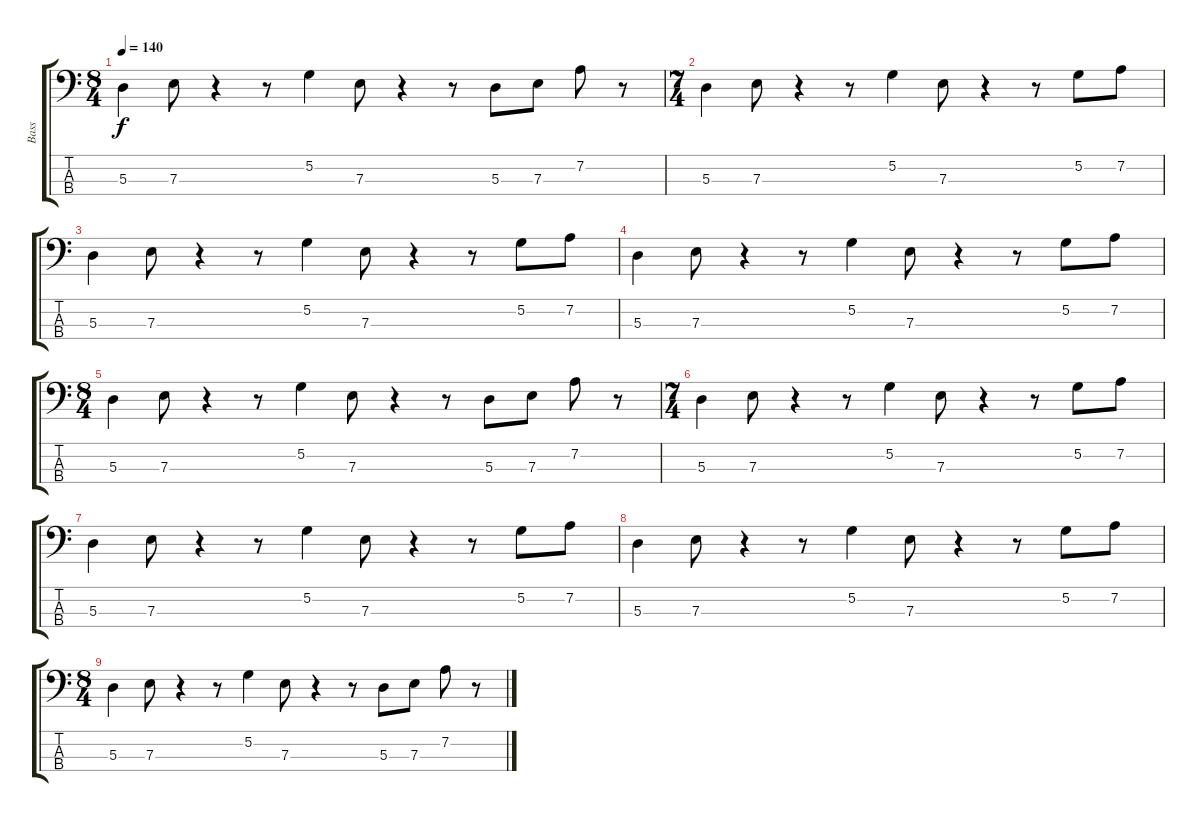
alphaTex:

\track ("Bass" "Bass") {instrument electricbassfinger}
\staff {score tabs}
\tuning (G2 D2 A1 E1) {hide}
\ts (8 4)
\tempo 140
\clef f4
\ks c
5.3.4{dy f} 7.3.8 r.4 r.8 5.2.4 7.3.8 r.4 r.8 5.3.8 7.3.8 7.2.8 r.8 |
\ts (7 4)
5.3.4 7.3.8 r.4 r.8 5.2.4 7.3.8 r.4 r.8 5.2.8 7.2.8 |
5.3.4 7.3.8 r.4 r.8 5.2.4 7.3.8 r.4 r.8 5.2.8 7.2.8 |
5.3.4 7.3.8 r.4 r.8 5.2.4 7.3.8 r.4 r.8 5.2.8 7.2.8 |
\ts (8 4)
5.3.4 7.3.8 r.4 r.8 5.2.4 7.3.8 r.4 r.8 5.3.8 7.3.8 7.2.8 r.8 |
\ts (7 4)
5.3.4 7.3.8 r.4 r.8 5.2.4 7.3.8 r.4 r.8 5.2.8 7.2.8 |
5.3.4 7.3.8 r.4 r.8 5.2.4 7.3.8 r.4 r.8 5.2.8 7.2.8 |
5.3.4 7.3.8 r.4 r.8 5.2.4 7.3.8 r.4 r.8 5.2.8 7.2.8 |
\ts (8 4)
5.3.4 7.3.8 r.4 r.8 5.2.4 7.3.8 r.4 r.8 5.3.8 7.3.8 7.2.8 r.8
